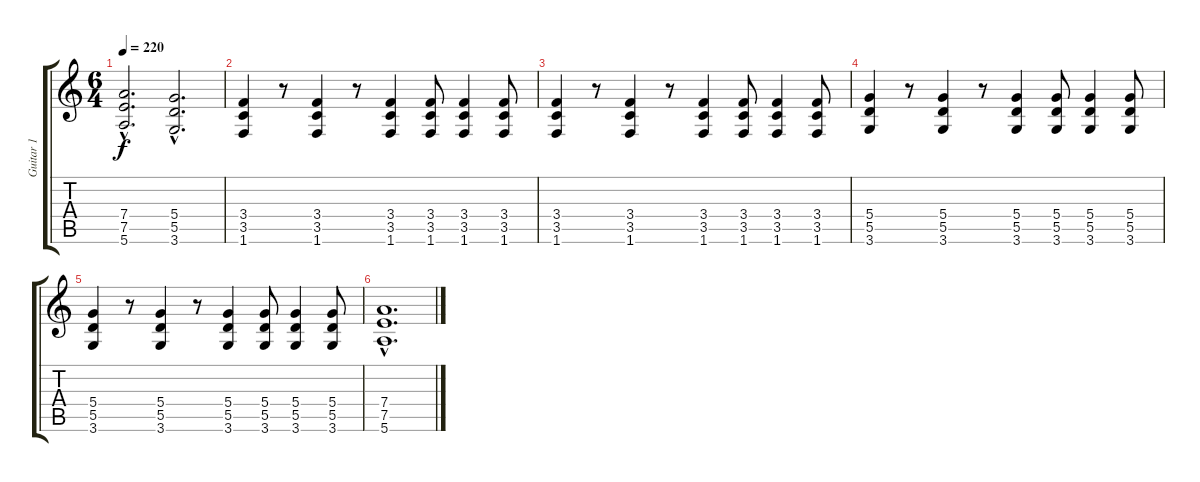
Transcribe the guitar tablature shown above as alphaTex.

\track ("Guitar 1" "Guitar 1") {instrument distortionguitar}
\staff {score tabs}
\tuning (E4 B3 G3 D3 A2 E2) {hide}
\ts (6 4)
\tempo 220
\clef g2
\ks c
(7.4{hac} 7.5{hac} 5.6{hac}).2{d dy f} (5.4{hac} 5.5{hac} 3.6{hac}).2{d} |
(3.4 3.5 1.6).4 r.8 (3.4 3.5 1.6).4 r.8 (3.4 3.5 1.6).4 (3.4 3.5 1.6).8 (3.4 3.5 1.6).4 (3.4 3.5 1.6).8 |
(3.4 3.5 1.6).4 r.8 (3.4 3.5 1.6).4 r.8 (3.4 3.5 1.6).4 (3.4 3.5 1.6).8 (3.4 3.5 1.6).4 (3.4 3.5 1.6).8 |
(5.4 5.5 3.6).4 r.8 (5.4 5.5 3.6).4 r.8 (5.4 5.5 3.6).4 (5.4 5.5 3.6).8 (5.4 5.5 3.6).4 (5.4 5.5 3.6).8 |
(5.4 5.5 3.6).4 r.8 (5.4 5.5 3.6).4 r.8 (5.4 5.5 3.6).4 (5.4 5.5 3.6).8 (5.4 5.5 3.6).4 (5.4 5.5 3.6).8 |
(7.4{hac} 7.5{hac} 5.6{hac}).1{d}
